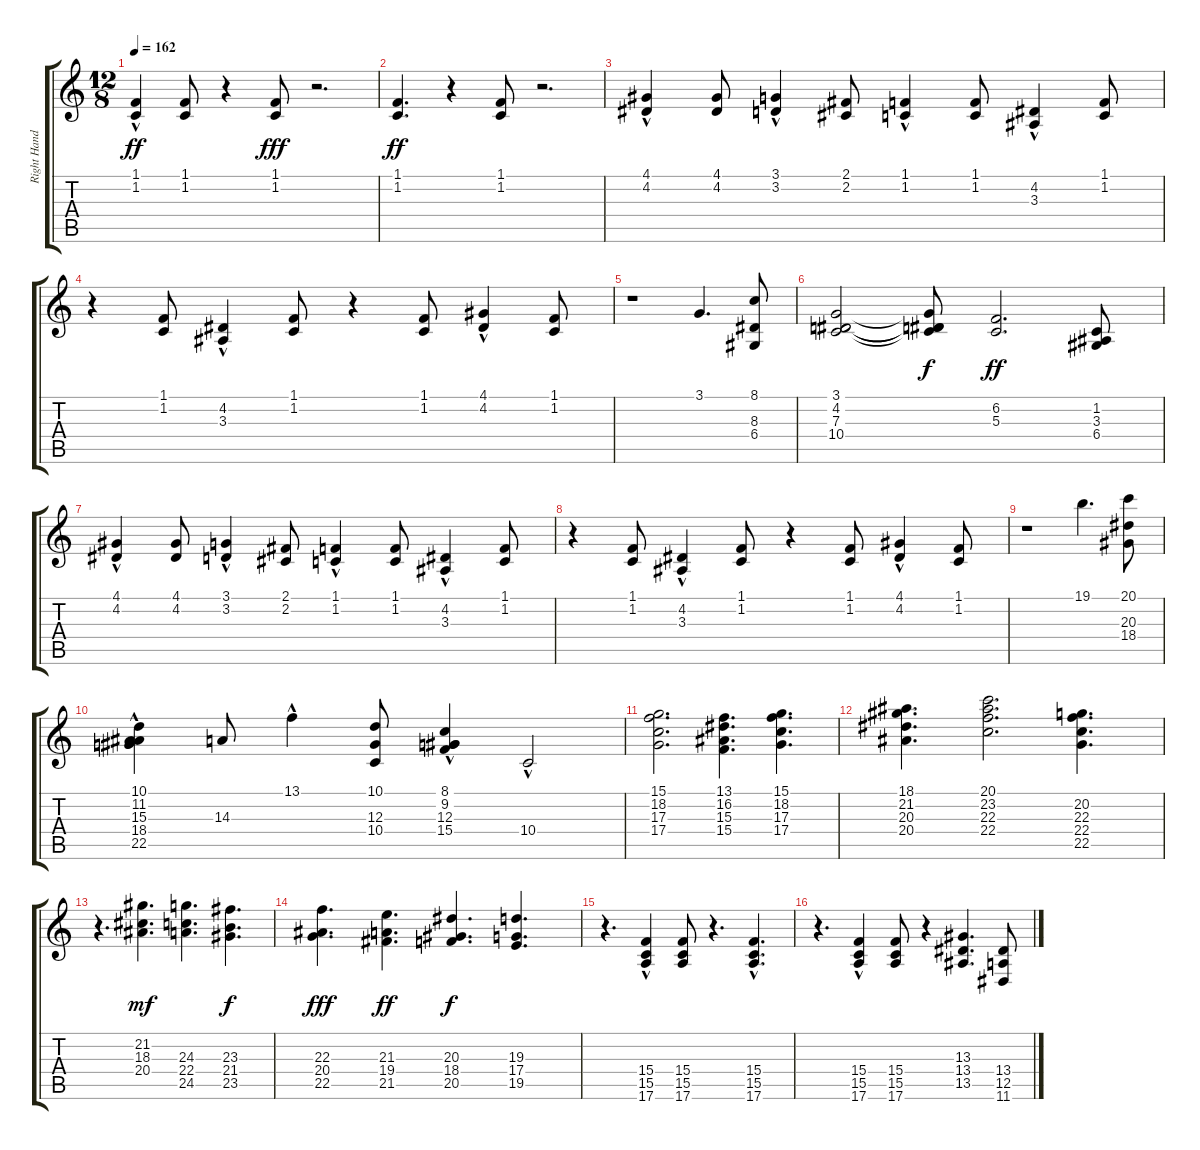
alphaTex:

\track ("Right Hand" "Right Hand") {instrument acousticgrandpiano}
\staff {score tabs}
\tuning (E4 B3 G3 D3 A2 E2) {hide}
\ts (12 8)
\tempo 162
\clef g2
\ks c
(1.1{hac} 1.2{hac}).4{dy ff} (1.1 1.2).8 r.4 (1.1 1.2).8{dy fff} r.2{d} |
(1.1 1.2).4{d dy ff} r.4 (1.1 1.2).8 r.2{d} |
(4.1{hac} 4.2{hac}).4 (4.1 4.2).8 (3.1{hac} 3.2{hac}).4 (2.1 2.2).8 (1.1{hac} 1.2{hac}).4 (1.1 1.2).8 (4.2{hac} 3.3{hac}).4 (1.1 1.2).8 |
r.4 (1.1 1.2).8 (4.2{hac} 3.3{hac}).4 (1.1 1.2).8 r.4 (1.1 1.2).8 (4.1{hac} 4.2{hac}).4 (1.1 1.2).8 |
r.1 3.1.4{d} (8.1 8.3 6.4).8 |
(3.1 4.2 7.3 10.4).2 (3.1{t} 4.2{t} 7.3{t} 10.4{t}).8{dy f} (6.2 5.3).2{d dy ff} (1.2 3.3 6.4).8 |
(4.1{hac} 4.2{hac}).4 (4.1 4.2).8 (3.1{hac} 3.2{hac}).4 (2.1 2.2).8 (1.1{hac} 1.2{hac}).4 (1.1 1.2).8 (4.2{hac} 3.3{hac}).4 (1.1 1.2).8 |
r.4 (1.1 1.2).8 (4.2{hac} 3.3{hac}).4 (1.1 1.2).8 r.4 (1.1 1.2).8 (4.1{hac} 4.2{hac}).4 (1.1 1.2).8 |
r.1 19.1.4{d} (20.1 20.3 18.4).8 |
(10.1{hac} 11.2{hac} 15.3{hac} 18.4 22.5{hac}).4 14.3.8 13.1{hac}.4 (10.1 12.3 10.4).8 (8.1{hac} 9.2{hac} 12.3{hac} 15.4{hac}).4 10.4{hac}.2 |
(15.1 18.2 17.3 17.4).2{d} (13.1 16.2 15.3 15.4).4{d} (15.1 18.2 17.3 17.4).4{d} |
(18.1 21.2 20.3 20.4).4{d} (20.1 23.2 22.3 22.4).2{d} (20.2 22.3 22.4 22.5).4{d} |
r.4{d} (21.2 18.3 20.4).4{d dy mf} (24.3 22.4 24.5).4{d} (23.3 21.4 23.5).4{d dy f} |
(22.3 20.4 22.5).4{d dy fff} (21.3 19.4 21.5).4{d dy ff} (20.3 18.4 20.5).4{d dy f} (19.3 17.4 19.5).4{d} |
r.4{d} (15.4{hac} 15.5{hac} 17.6{hac}).4 (15.4 15.5 17.6).8 r.4{d} (15.4{hac} 15.5{hac} 17.6{hac}).4{d} |
r.4{d} (15.4{hac} 15.5{hac} 17.6{hac}).4 (15.4 15.5 17.6).8 r.4 (13.3 13.4 13.5).4{d} (13.4 12.5 11.6).8
